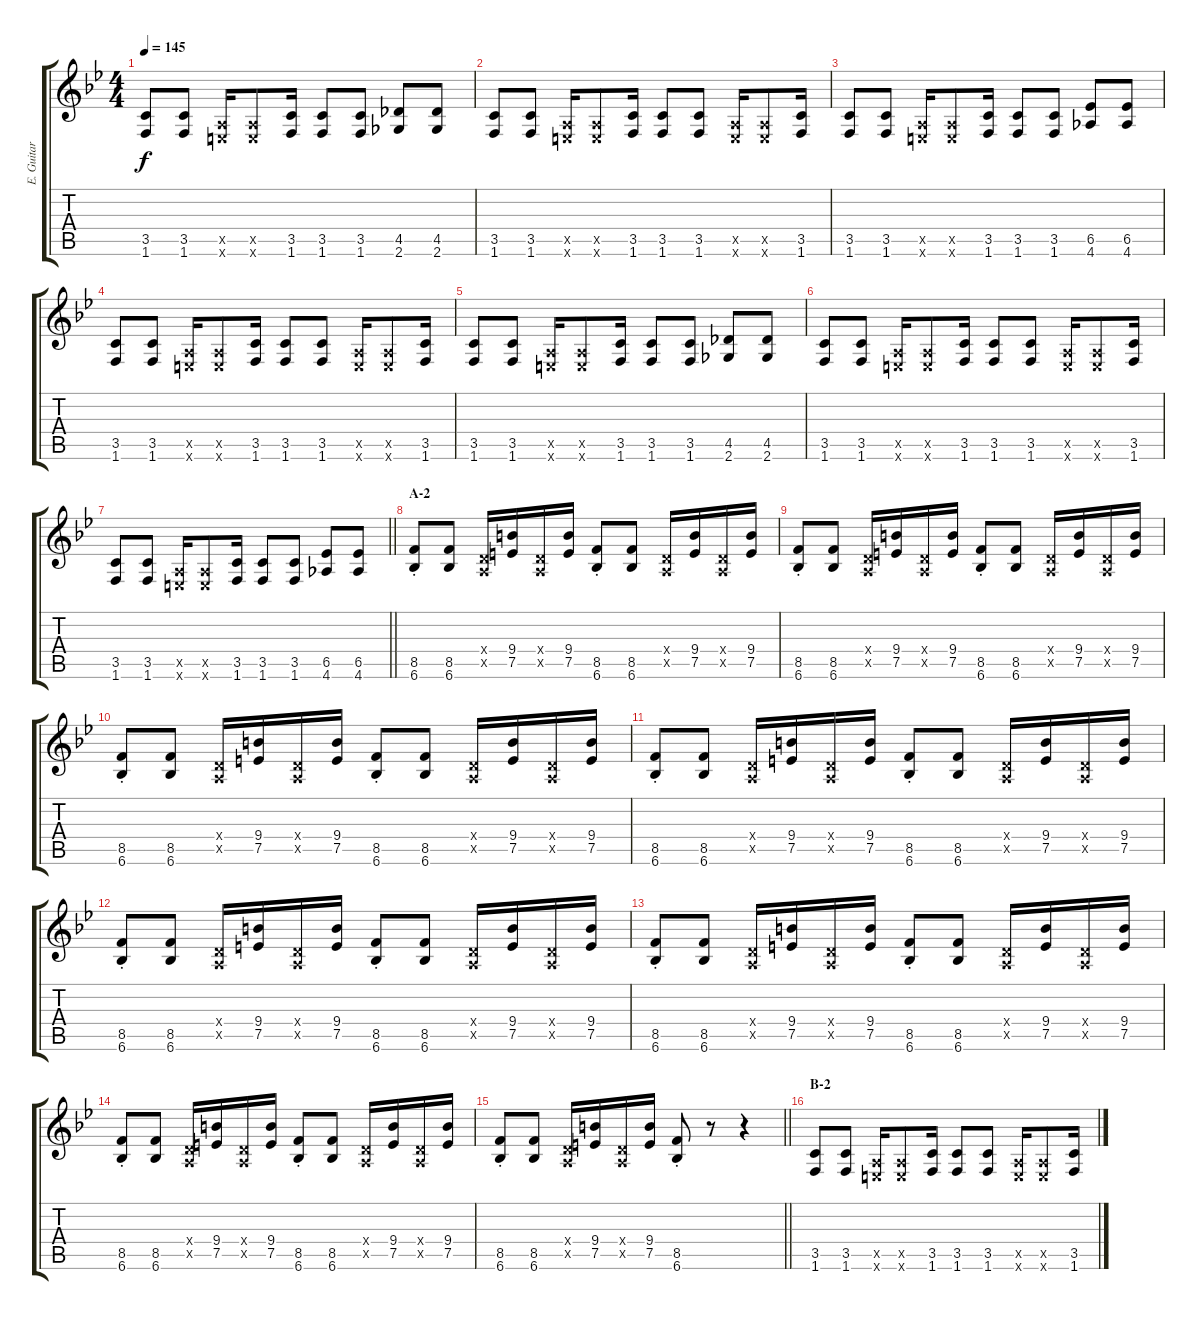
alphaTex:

\track ("E. Guitar I" "E. Guitar ") {instrument overdrivenguitar}
\staff {score tabs}
\tuning (E4 B3 G3 D3 A2 E2) {hide}
\ts (4 4)
\tempo 145
\clef g2
\ks bb
(3.5 1.6).8{dy f} (3.5 1.6).8 (0.5{x} 0.6{x}).16 (0.5{x} 0.6{x}).8 (3.5 1.6).16 (3.5 1.6).8 (3.5 1.6).8 (4.5 2.6).8 (4.5 2.6).8 |
(3.5 1.6).8 (3.5 1.6).8 (0.5{x} 0.6{x}).16 (0.5{x} 0.6{x}).8 (3.5 1.6).16 (3.5 1.6).8 (3.5 1.6).8 (0.5{x} 0.6{x}).16 (0.5{x} 0.6{x}).8 (3.5 1.6).16 |
(3.5 1.6).8 (3.5 1.6).8 (0.5{x} 0.6{x}).16 (0.5{x} 0.6{x}).8 (3.5 1.6).16 (3.5 1.6).8 (3.5 1.6).8 (6.5 4.6).8 (6.5 4.6).8 |
(3.5 1.6).8 (3.5 1.6).8 (0.5{x} 0.6{x}).16 (0.5{x} 0.6{x}).8 (3.5 1.6).16 (3.5 1.6).8 (3.5 1.6).8 (0.5{x} 0.6{x}).16 (0.5{x} 0.6{x}).8 (3.5 1.6).16 |
(3.5 1.6).8 (3.5 1.6).8 (0.5{x} 0.6{x}).16 (0.5{x} 0.6{x}).8 (3.5 1.6).16 (3.5 1.6).8 (3.5 1.6).8 (4.5 2.6).8 (4.5 2.6).8 |
(3.5 1.6).8 (3.5 1.6).8 (0.5{x} 0.6{x}).16 (0.5{x} 0.6{x}).8 (3.5 1.6).16 (3.5 1.6).8 (3.5 1.6).8 (0.5{x} 0.6{x}).16 (0.5{x} 0.6{x}).8 (3.5 1.6).16 |
\barLineRight lightlight
(3.5 1.6).8 (3.5 1.6).8 (0.5{x} 0.6{x}).16 (0.5{x} 0.6{x}).8 (3.5 1.6).16 (3.5 1.6).8 (3.5 1.6).8 (6.5 4.6).8 (6.5 4.6).8 |
\section ("" "A-2")
(8.5{st} 6.6{st}).8 (8.5 6.6).8 (0.4{x} 0.5{x}).16 (9.4 7.5).16 (0.4{x} 0.5{x}).16 (9.4 7.5).16 (8.5{st} 6.6{st}).8 (8.5 6.6).8 (0.4{x} 0.5{x}).16 (9.4 7.5).16 (0.4{x} 0.5{x}).16 (9.4 7.5).16 |
(8.5{st} 6.6{st}).8 (8.5 6.6).8 (0.4{x} 0.5{x}).16 (9.4 7.5).16 (0.4{x} 0.5{x}).16 (9.4 7.5).16 (8.5{st} 6.6{st}).8 (8.5 6.6).8 (0.4{x} 0.5{x}).16 (9.4 7.5).16 (0.4{x} 0.5{x}).16 (9.4 7.5).16 |
(8.5{st} 6.6{st}).8 (8.5 6.6).8 (0.4{x} 0.5{x}).16 (9.4 7.5).16 (0.4{x} 0.5{x}).16 (9.4 7.5).16 (8.5{st} 6.6{st}).8 (8.5 6.6).8 (0.4{x} 0.5{x}).16 (9.4 7.5).16 (0.4{x} 0.5{x}).16 (9.4 7.5).16 |
(8.5{st} 6.6{st}).8 (8.5 6.6).8 (0.4{x} 0.5{x}).16 (9.4 7.5).16 (0.4{x} 0.5{x}).16 (9.4 7.5).16 (8.5{st} 6.6{st}).8 (8.5 6.6).8 (0.4{x} 0.5{x}).16 (9.4 7.5).16 (0.4{x} 0.5{x}).16 (9.4 7.5).16 |
(8.5{st} 6.6{st}).8 (8.5 6.6).8 (0.4{x} 0.5{x}).16 (9.4 7.5).16 (0.4{x} 0.5{x}).16 (9.4 7.5).16 (8.5{st} 6.6{st}).8 (8.5 6.6).8 (0.4{x} 0.5{x}).16 (9.4 7.5).16 (0.4{x} 0.5{x}).16 (9.4 7.5).16 |
(8.5{st} 6.6{st}).8 (8.5 6.6).8 (0.4{x} 0.5{x}).16 (9.4 7.5).16 (0.4{x} 0.5{x}).16 (9.4 7.5).16 (8.5{st} 6.6{st}).8 (8.5 6.6).8 (0.4{x} 0.5{x}).16 (9.4 7.5).16 (0.4{x} 0.5{x}).16 (9.4 7.5).16 |
(8.5{st} 6.6{st}).8 (8.5 6.6).8 (0.4{x} 0.5{x}).16 (9.4 7.5).16 (0.4{x} 0.5{x}).16 (9.4 7.5).16 (8.5{st} 6.6{st}).8 (8.5 6.6).8 (0.4{x} 0.5{x}).16 (9.4 7.5).16 (0.4{x} 0.5{x}).16 (9.4 7.5).16 |
\barLineRight lightlight
(8.5{st} 6.6{st}).8 (8.5 6.6).8 (0.4{x} 0.5{x}).16 (9.4 7.5).16 (0.4{x} 0.5{x}).16 (9.4 7.5).16 (8.5{st} 6.6{st}).8 r.8 r.4 |
\section ("" "B-2")
(3.5 1.6).8 (3.5 1.6).8 (0.5{x} 0.6{x}).16 (0.5{x} 0.6{x}).8 (3.5 1.6).16 (3.5 1.6).8 (3.5 1.6).8 (0.5{x} 0.6{x}).16 (0.5{x} 0.6{x}).8 (3.5 1.6).16
